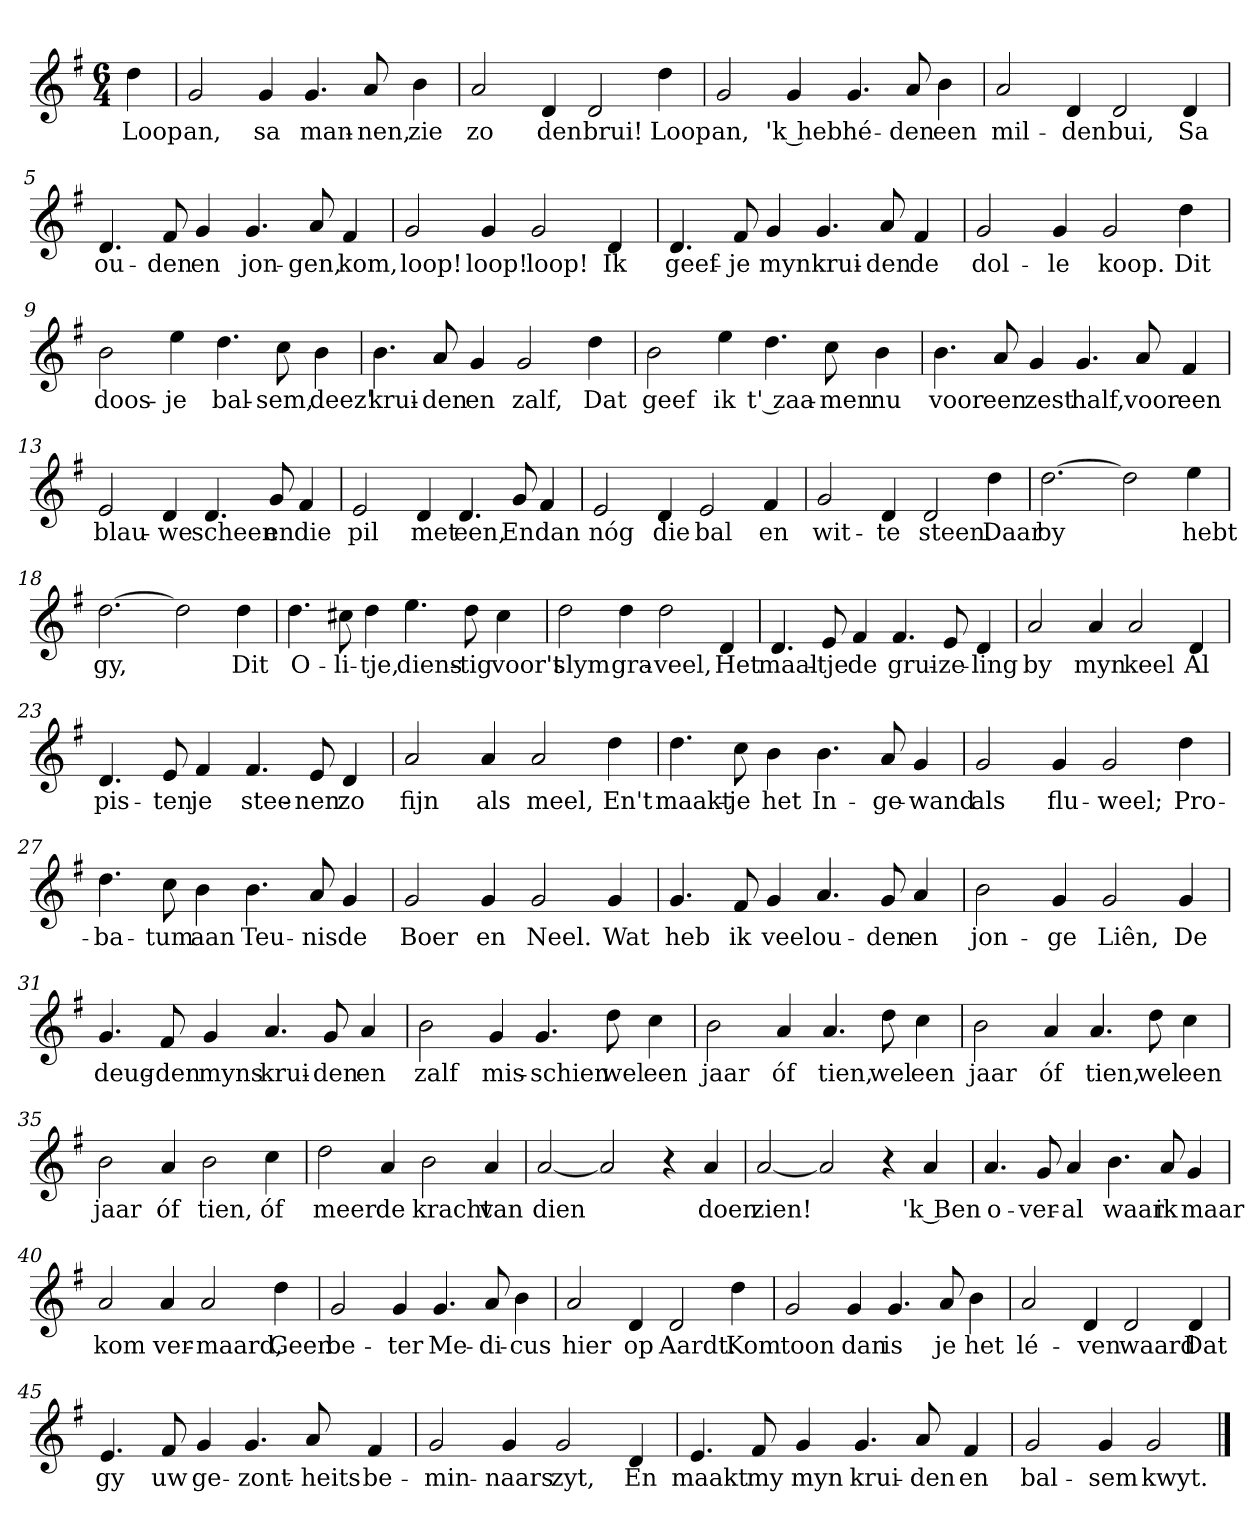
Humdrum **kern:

**kern	**text
*part1	*part1
*staff1	*staff1
*clefG2	*
*k[f#]	*
*G:	*
*M6/4	*
*MM120	*
=	=
4dd	Loop
=1	=1
2g	an,
4g	sa
4.g	man-
8a	-nen,
4b	zie
=2	=2
2a	zo
4d	den
2d	brui!
4dd	Loop
=3	=3
2g	an,
4g	'k heb
4.g	hé-
8a	-den
4b	een
=4	=4
2a	mil-
4d	-den
2d	bui,
4d	Sa
=5	=5
4.d	ou-
8f#	-den
4g	en
4.g	jon-
8a	-gen,
4f#	kom,
=6	=6
2g	loop!
4g	loop!
2g	loop!
4d	Ik
=7	=7
4.d	geef-
8f#	-je
4g	myn
4.g	krui-
8a	-den
4f#	de
=8	=8
2g	dol-
4g	-le
2g	koop.
4dd	Dit
=9	=9
2b	doos-
4ee	-je
4.dd	bal-
8cc	-sem,
4b	deez'
=10	=10
4.b	krui-
8a	-den
4g	en
2g	zalf,
4dd	Dat
=11	=11
2b	geef
4ee	ik
4.dd	t' zaa-
8cc	-men
4b	nu
=12	=12
4.b	voor
8a	een
4g	zest
4.g	half,
8a	voor
4f#	een
=13	=13
2e	blau-
4d	-we
4.d	scheen
8g	en
4f#	die
=14	=14
2e	pil
4d	met
4.d	een,
8g	En
4f#	dan
=15	=15
2e	nóg
4d	die
2e	bal
4f#	en
=16	=16
2g	wit-
4d	-te
2d	steen.
4dd	Daar
=17	=17
[2.dd	by
2dd]	.
4ee	hebt
=18	=18
[2.dd	gy,
2dd]	.
4dd	Dit
=19	=19
4.dd	O-
8cc#X	-li-
4dd	-tje,
4.ee	diens-
8dd	-tig
4cc#	voor't
=20	=20
2dd	slym
4dd	gra-
2dd	-veel,
4d	Het
=21	=21
4.d	maal-
8e	-tje
4f#	de
4.f#	grui-
8e	-ze-
4d	-ling
=22	=22
2a	by
4a	myn
2a	keel
4d	Al
=23	=23
4.d	pis-
8e	-ten
4f#	je
4.f#	stee-
8e	-nen
4d	zo
=24	=24
2a	fijn
4a	als
2a	meel,
4dd	En't
=25	=25
4.dd	maakt-
8cc	-je
4b	het
4.b	In-
8a	-ge-
4g	-wand
=26	=26
2g	als
4g	flu-
2g	-weel;
4dd	Pro-
=27	=27
4.dd	-ba-
8cc	-tum
4b	aan
4.b	Teu-
8a	-nis
4g	de
=28	=28
2g	Boer
4g	en
2g	Neel.
4g	Wat
=29	=29
4.g	heb
8f#	ik
4g	veel
4.a	ou-
8g	-den
4a	en
=30	=30
2b	jon-
4g	-ge
2g	Liên,
4g	De
=31	=31
4.g	deug-
8f#	-den
4g	myns
4.a	krui-
8g	-den
4a	en
=32	=32
2b	zalf
4g	mis-
4.g	-schien
8dd	wel
4cc	een
=33	=33
2b	jaar
4a	óf
4.a	tien,
8dd	wel
4cc	een
=34	=34
2b	jaar
4a	óf
4.a	tien,
8dd	wel
4cc	een
=35	=35
2b	jaar
4a	óf
2b	tien,
4cc	óf
=36	=36
2dd	meer
4a	de
2b	kracht
4a	van
=37	=37
[2a	dien
2a]	.
4r	.
4a	doen
=38	=38
[2a	zien!
2a]	.
4r	.
4a	'k Ben
=39	=39
4.a	o-
8g	-ver-
4a	-al
4.b	waar
8a	ik
4g	maar
=40	=40
2a	kom
4a	ver-
2a	-maard,
4dd	Geen
=41	=41
2g	be-
4g	-ter
4.g	Me-
8a	-di-
4b	-cus
=42	=42
2a	hier
4d	op
2d	Aardt.
4dd	Kom
=43	=43
2g	toon
4g	dan
4.g	is
8a	je
4b	het
=44	=44
2a	lé-
4d	-ven
2d	waard
4d	Dat
=45	=45
4.e	gy
8f#	uw
4g	ge-
4.g	-zont-
8a	-heits
4f#	be-
=46	=46
2g	-min-
4g	-naars
2g	zyt,
4d	En
=47	=47
4.e	maakt
8f#	my
4g	myn
4.g	krui-
8a	-den
4f#	en
=48	=48
2g	bal-
4g	-sem
2g	kwyt.
==	==
*-	*-
